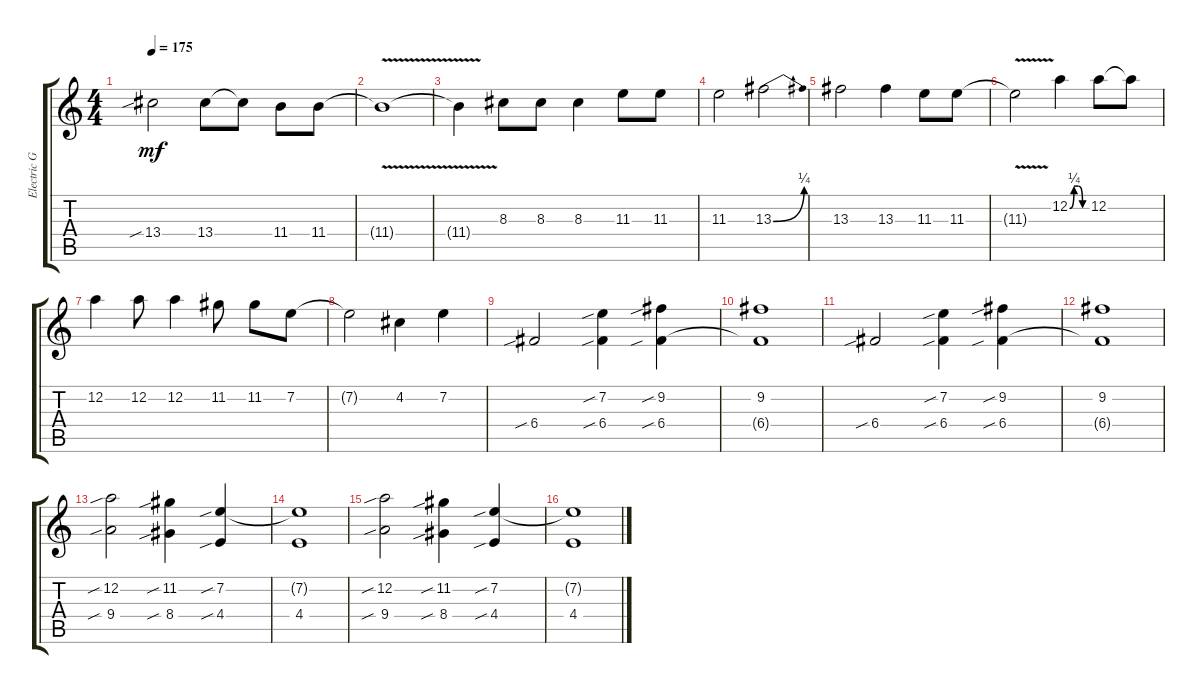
\track ("Electric Guitar" "Electric G") {instrument distortionguitar}
\staff {score tabs}
\tuning (D4 A3 F3 C3 G2 C2) {hide}
\ts (4 4)
\tempo 175
\clef g2
\ks c
13.4{sib}.2{dy mf} 13.4.8 13.4{t}.8 11.4.8 11.4.8 |
11.4{v t}.1 |
11.4{t}.4 8.3.8 8.3.8 8.3.4 11.3.8 11.3.8 |
11.3.2 13.3{be (bend 0 0 60 1)}.2 |
13.3.2 13.3.4 11.3.8 11.3.8 |
11.3{v t}.2 12.2{be (custom 0 0 15 1 30 1 45 0 60 0)}.4 12.2.8 12.2{t}.8 |
12.2.4 12.2.8 12.2.4 11.2.8 11.2.8 7.2.8 |
7.2{t}.2 4.2.4 7.2.4 |
6.4{sib}.2 (7.2{sib} 6.4{sib}).4 (9.2{sib} 6.4{sib}).4 |
(9.2 6.4{t}).1 |
6.4{sib}.2 (7.2{sib} 6.4{sib}).4 (9.2{sib} 6.4{sib}).4 |
(9.2 6.4{t}).1 |
(12.2{sib} 9.4{sib}).2 (11.2{sib} 8.4{sib}).4 (7.2{sib} 4.4{sib}).4 |
(7.2{t} 4.4).1 |
(12.2{sib} 9.4{sib}).2 (11.2{sib} 8.4{sib}).4 (7.2{sib} 4.4{sib}).4 |
(7.2{t} 4.4).1
